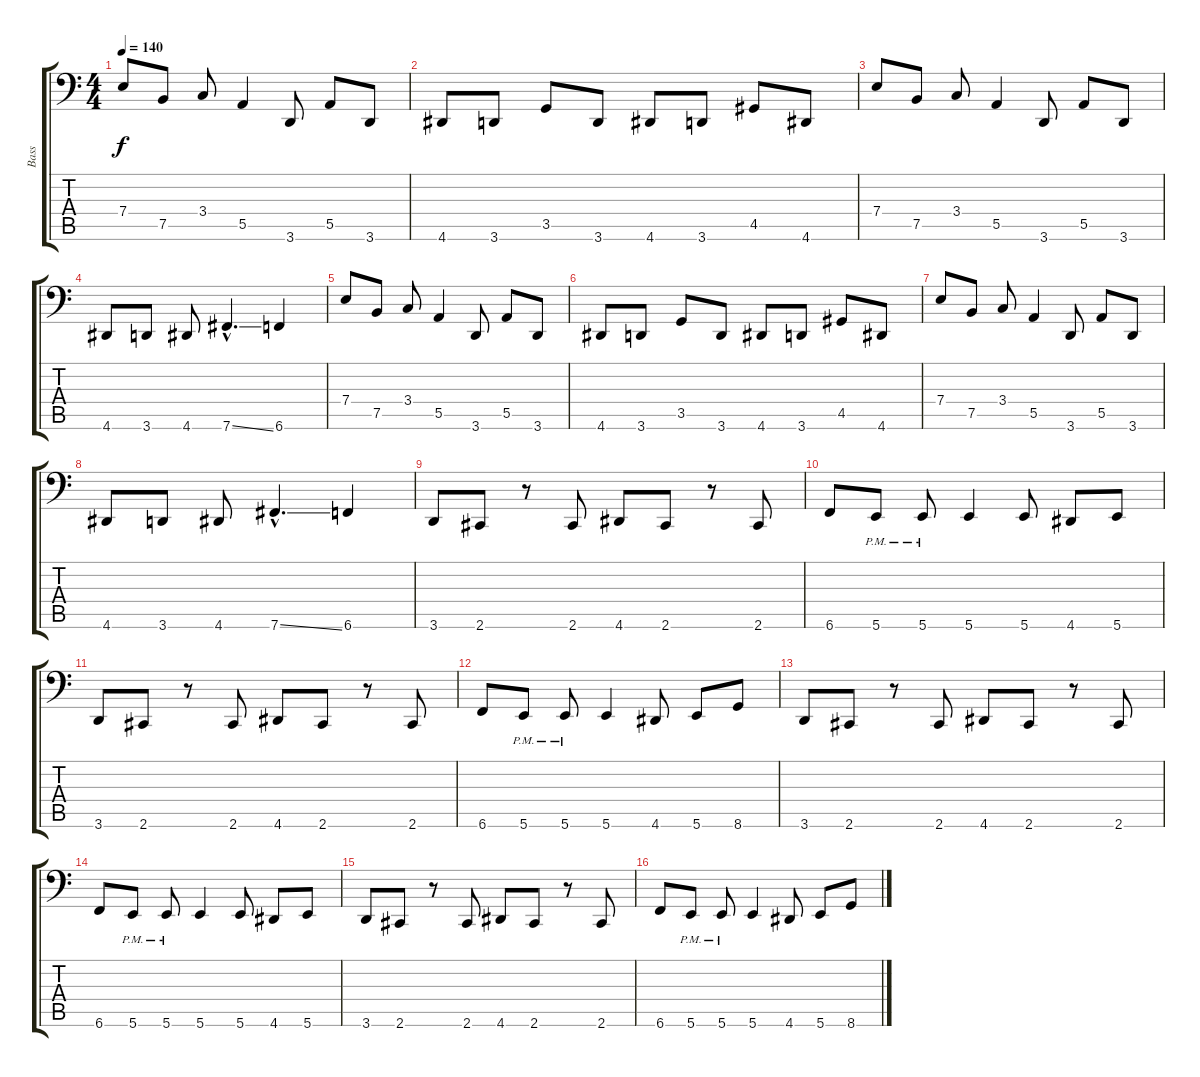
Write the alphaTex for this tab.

\track ("Bass" "Bass") {instrument electricbassfinger}
\staff {score tabs}
\tuning (B2 Gb2 D2 A1 E1 B0) {hide}
\ts (4 4)
\tempo 140
\clef f4
\ks c
7.4.8{dy f} 7.5.8 3.4.8 5.5.4 3.6.8 5.5.8 3.6.8 |
4.6.8 3.6.8 3.5.8 3.6.8 4.6.8 3.6.8 4.5.8 4.6.8 |
7.4.8 7.5.8 3.4.8 5.5.4 3.6.8 5.5.8 3.6.8 |
4.6.8 3.6.8 4.6.8 7.6{ss hac}.4{d} 6.6.4 |
7.4.8 7.5.8 3.4.8 5.5.4 3.6.8 5.5.8 3.6.8 |
4.6.8 3.6.8 3.5.8 3.6.8 4.6.8 3.6.8 4.5.8 4.6.8 |
7.4.8 7.5.8 3.4.8 5.5.4 3.6.8 5.5.8 3.6.8 |
4.6.8 3.6.8 4.6.8 7.6{ss hac}.4{d} 6.6.4 |
3.6.8 2.6.8 r.8 2.6.8 4.6.8 2.6.8 r.8 2.6.8 |
6.6.8 5.6{pm}.8 5.6{pm}.8 5.6.4 5.6.8 4.6.8 5.6.8 |
3.6.8 2.6.8 r.8 2.6.8 4.6.8 2.6.8 r.8 2.6.8 |
6.6.8 5.6{pm}.8 5.6{pm}.8 5.6.4 4.6.8 5.6.8 8.6.8 |
3.6.8 2.6.8 r.8 2.6.8 4.6.8 2.6.8 r.8 2.6.8 |
6.6.8 5.6{pm}.8 5.6{pm}.8 5.6.4 5.6.8 4.6.8 5.6.8 |
3.6.8 2.6.8 r.8 2.6.8 4.6.8 2.6.8 r.8 2.6.8 |
6.6.8 5.6{pm}.8 5.6{pm}.8 5.6.4 4.6.8 5.6.8 8.6.8
